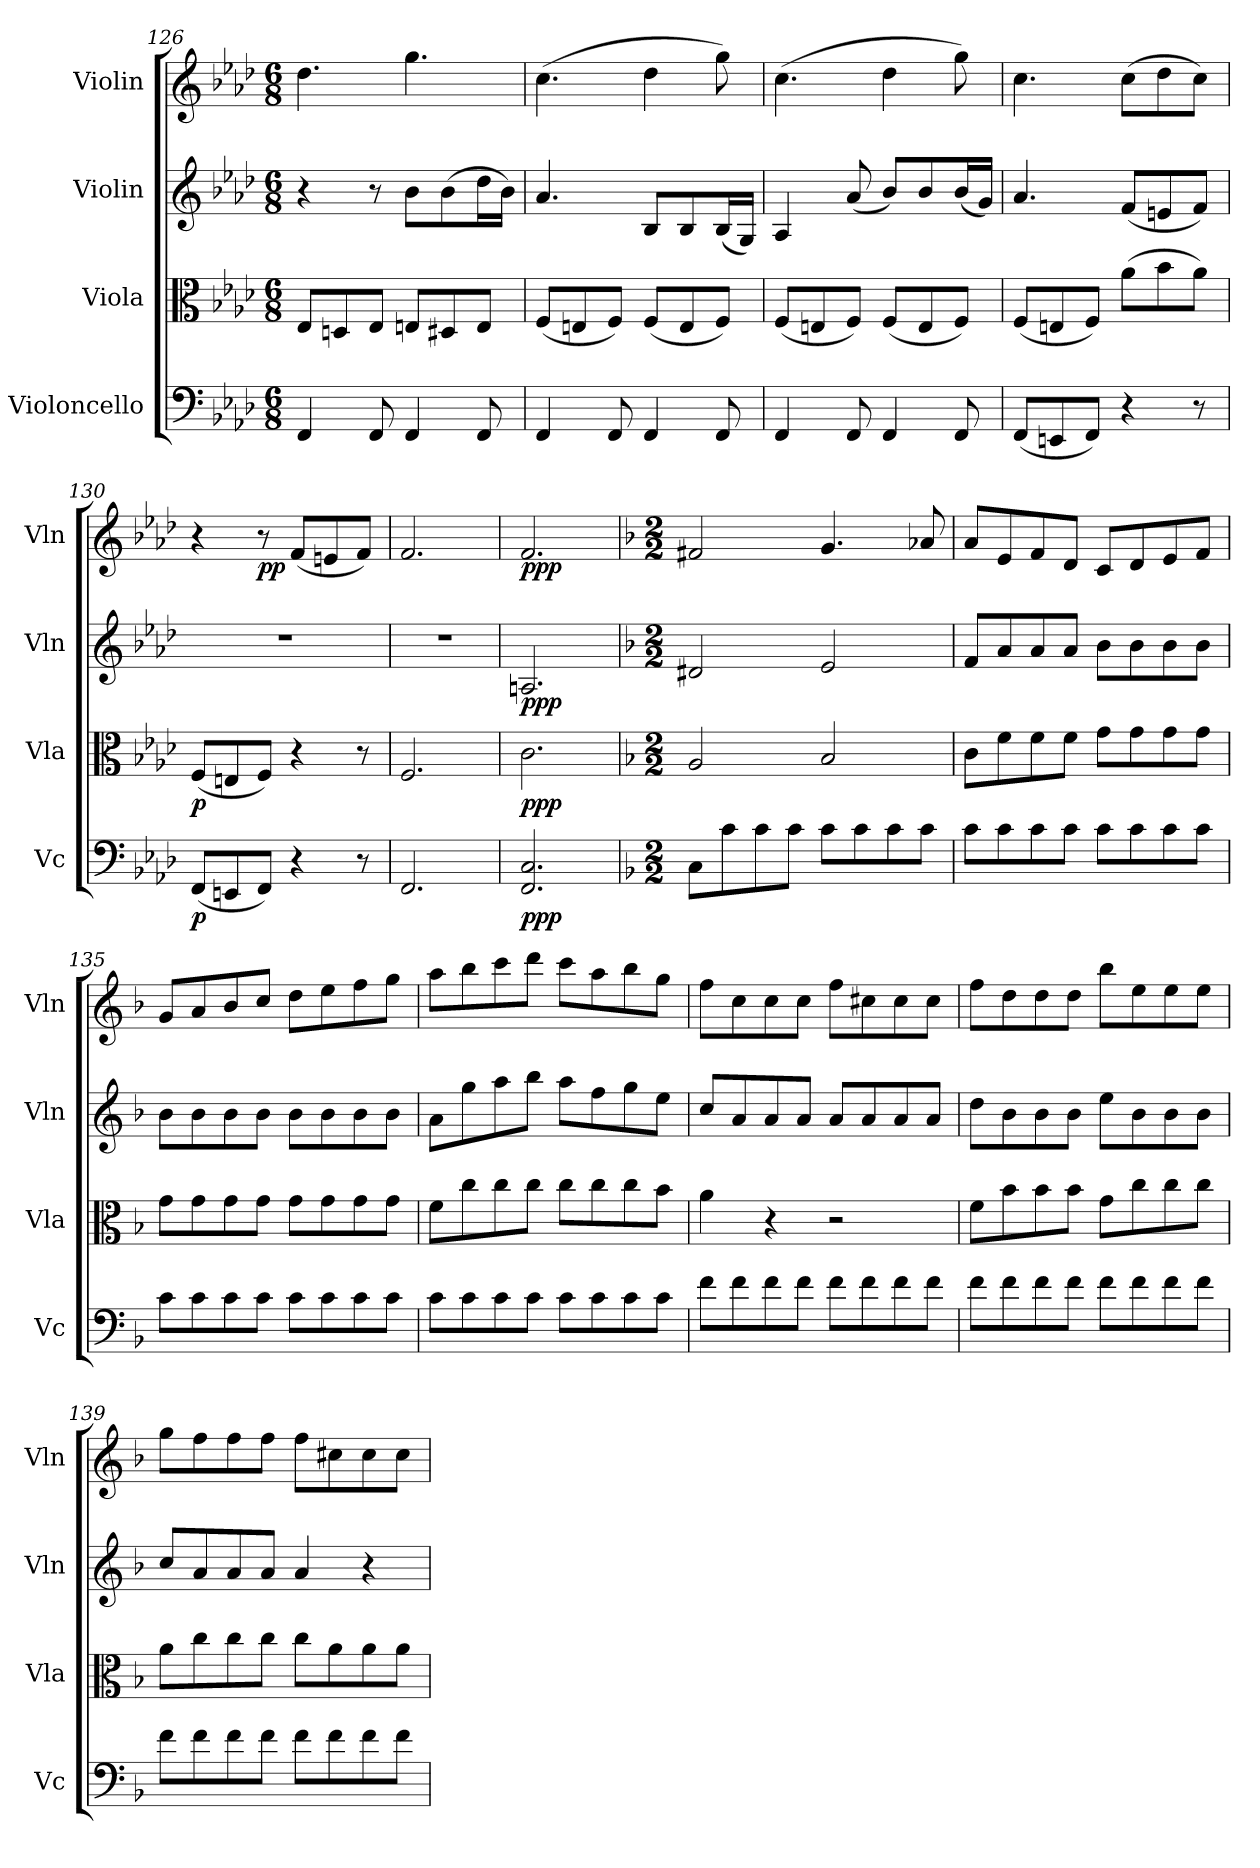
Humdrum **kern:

**kern	**dynam	**kern	**dynam	**kern	**dynam	**kern	**dynam
*part4	*part4	*part3	*part3	*part2	*part2	*part1	*part1
*staff4	*staff4	*staff3	*staff3	*staff2	*staff2	*staff1	*staff1
*I"Violoncello	*	*I"Viola	*	*I"Violin	*	*I"Violin	*
*I'Vc	*	*I'Vla	*	*I'Vln	*	*I'Vln	*
*clefF4	*	*clefC3	*	*clefG2	*	*clefG2	*
*k[b-e-a-d-]	*	*k[b-e-a-d-]	*	*k[b-e-a-d-]	*	*k[b-e-a-d-]	*
*f:	*	*f:	*	*f:	*	*f:	*
*M6/8	*	*M6/8	*	*M6/8	*	*M6/8	*
=126	=126	=126	=126	=126	=126	=126	=126
4FF/	.	8E-/L	.	4r	.	4.dd-\	.
.	.	8Dn/	.	.	.	.	.
8FF/	.	8E-/J	.	8r	.	.	.
4FF/	.	8En/L	.	8b-\L	.	4.gg\	.
.	.	8D#X/	.	(8b-\	.	.	.
8FF/	.	8E/J	.	16dd-\L	.	.	.
.	.	.	.	16b-\JJ)	.	.	.
=127	=127	=127	=127	=127	=127	=127	=127
4FF/	.	(8F/L	.	4.a-/	.	(4.cc\	.
.	.	8En/	.	.	.	.	.
8FF/	.	8F/J)	.	.	.	.	.
4FF/	.	(8F/L	.	8B-/L	.	4dd-\	.
.	.	8E/	.	8B-/	.	.	.
8FF/	.	8F/J)	.	(16B-/L	.	8gg\)	.
.	.	.	.	16G/JJ)	.	.	.
=128	=128	=128	=128	=128	=128	=128	=128
4FF/	.	(8F/L	.	4A-/	.	(4.cc\	.
.	.	8En/	.	.	.	.	.
8FF/	.	8F/J)	.	(8a-/	.	.	.
4FF/	.	(8F/L	.	8b-/L)	.	4dd-\	.
.	.	8E/	.	8b-/	.	.	.
8FF/	.	8F/J)	.	(16b-/L	.	8gg\)	.
.	.	.	.	16g/JJ)	.	.	.
=129	=129	=129	=129	=129	=129	=129	=129
(8FF/L	.	(8F/L	.	4.a-/	.	4.cc\	.
8EEn/	.	8En/	.	.	.	.	.
8FF/J)	.	8F/J)	.	.	.	.	.
4r	.	(8a-\L	.	(8f/L	.	(8cc\L	.
.	.	8b-\	.	8en/	.	8dd-\	.
8r	.	8a-\J)	.	8f/J)	.	8cc\J)	.
=130	=130	=130	=130	=130	=130	=130	=130
(8FF/L	p	(8F/L	p	2.r	.	4r	.
8EEn/	.	8En/	.	.	.	.	.
8FF/J)	.	8F/J)	.	.	.	8r	pp
4r	.	4r	.	.	.	(8f/L	.
.	.	.	.	.	.	8en/	.
8r	.	8r	.	.	.	8f/J)	.
=131	=131	=131	=131	=131	=131	=131	=131
2.FF/	.	2.F/	.	2.r	.	2.f/	.
=132	=132	=132	=132	=132	=132	=132	=132
2.FF/ 2.C/	ppp	2.c\	ppp	2.An/	ppp	2.f/	ppp
=133	=133	=133	=133	=133	=133	=133	=133
*k[b-]	*	*k[b-]	*	*k[b-]	*	*k[b-]	*
*M2/2	*	*M2/2	*	*M2/2	*	*M2/2	*
8C\L	.	2A/	.	2d#X/	.	2f#X/	.
8c\	.	.	.	.	.	.	.
8c\	.	.	.	.	.	.	.
8c\J	.	.	.	.	.	.	.
8c\L	.	2B-/	.	2e/	.	4.g/	.
8c\	.	.	.	.	.	.	.
8c\	.	.	.	.	.	.	.
8c\J	.	.	.	.	.	8a-X/	.
=134	=134	=134	=134	=134	=134	=134	=134
8c\L	.	8c\L	.	8f/L	.	8a/L	.
8c\	.	8f\	.	8a/	.	8e/	.
8c\	.	8f\	.	8a/	.	8f/	.
8c\J	.	8f\J	.	8a/J	.	8d/J	.
8c\L	.	8g\L	.	8b-\L	.	8c/L	.
8c\	.	8g\	.	8b-\	.	8d/	.
8c\	.	8g\	.	8b-\	.	8e/	.
8c\J	.	8g\J	.	8b-\J	.	8f/J	.
=135	=135	=135	=135	=135	=135	=135	=135
8c\L	.	8g\L	.	8b-\L	.	8g/L	.
8c\	.	8g\	.	8b-\	.	8a/	.
8c\	.	8g\	.	8b-\	.	8b-/	.
8c\J	.	8g\J	.	8b-\J	.	8cc/J	.
8c\L	.	8g\L	.	8b-\L	.	8dd\L	.
8c\	.	8g\	.	8b-\	.	8ee\	.
8c\	.	8g\	.	8b-\	.	8ff\	.
8c\J	.	8g\J	.	8b-\J	.	8gg\J	.
=136	=136	=136	=136	=136	=136	=136	=136
8c\L	.	8f\L	.	8a\L	.	8aa\L	.
8c\	.	8cc\	.	8gg\	.	8bb-\	.
8c\	.	8cc\	.	8aa\	.	8ccc\	.
8c\J	.	8cc\J	.	8bb-\J	.	8ddd\J	.
8c\L	.	8cc\L	.	8aa\L	.	8ccc\L	.
8c\	.	8cc\	.	8ff\	.	8aa\	.
8c\	.	8cc\	.	8gg\	.	8bb-\	.
8c\J	.	8b-\J	.	8ee\J	.	8gg\J	.
=137	=137	=137	=137	=137	=137	=137	=137
8f\L	.	4a\	.	8cc/L	.	8ff\L	.
8f\	.	.	.	8a/	.	8cc\	.
8f\	.	4r	.	8a/	.	8cc\	.
8f\J	.	.	.	8a/J	.	8cc\J	.
8f\L	.	2r	.	8a/L	.	8ff\L	.
8f\	.	.	.	8a/	.	8cc#X\	.
8f\	.	.	.	8a/	.	8cc#\	.
8f\J	.	.	.	8a/J	.	8cc#\J	.
=138	=138	=138	=138	=138	=138	=138	=138
8f\L	.	8f\L	.	8dd\L	.	8ff\L	.
8f\	.	8b-\	.	8b-\	.	8dd\	.
8f\	.	8b-\	.	8b-\	.	8dd\	.
8f\J	.	8b-\J	.	8b-\J	.	8dd\J	.
8f\L	.	8g\L	.	8ee\L	.	8bb-\L	.
8f\	.	8cc\	.	8b-\	.	8ee\	.
8f\	.	8cc\	.	8b-\	.	8ee\	.
8f\J	.	8cc\J	.	8b-\J	.	8ee\J	.
=139	=139	=139	=139	=139	=139	=139	=139
8f\L	.	8a\L	.	8cc/L	.	8gg\L	.
8f\	.	8cc\	.	8a/	.	8ff\	.
8f\	.	8cc\	.	8a/	.	8ff\	.
8f\J	.	8cc\J	.	8a/J	.	8ff\J	.
8f\L	.	8cc\L	.	4a/	.	8ff\L	.
8f\	.	8a\	.	.	.	8cc#X\	.
8f\	.	8a\	.	4r	.	8cc#\	.
8f\J	.	8a\J	.	.	.	8cc#\J	.
=	=	=	=	=	=	=	=
*-	*-	*-	*-	*-	*-	*-	*-
